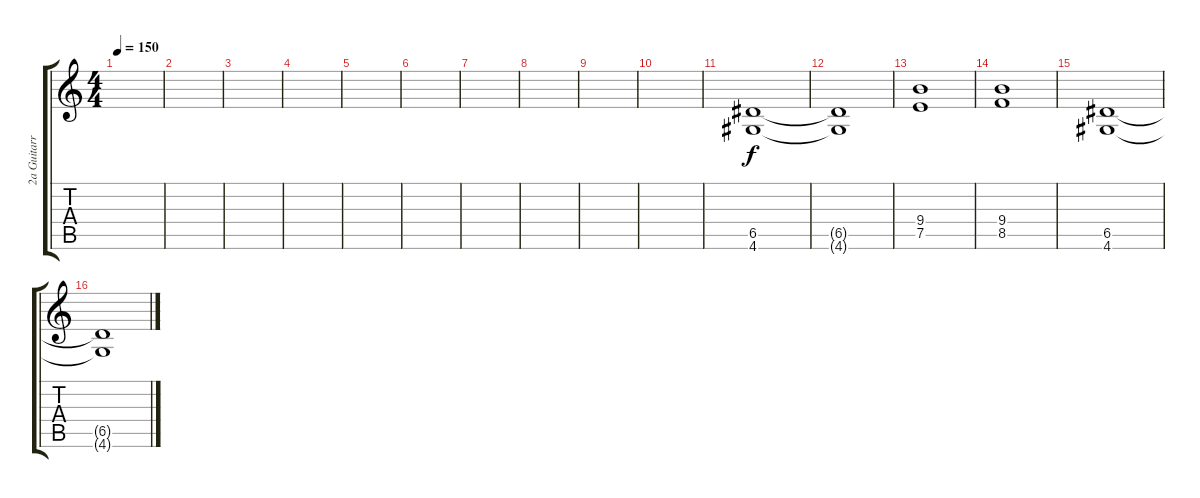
\track ("2a Guitarra" "2a Guitarr") {instrument distortionguitar}
\staff {score tabs}
\tuning (E4 B3 G3 D3 A2 E2) {hide}
\ts (4 4)
\tempo 150
\clef g2
\ks c
|
|
|
|
|
|
|
|
|
|
(6.5 4.6).1{volume 16} |
(6.5{t} 4.6{t}).1 |
(9.4 7.5).1 |
(9.4 8.5).1 |
(6.5 4.6).1 |
(6.5{t} 4.6{t}).1
